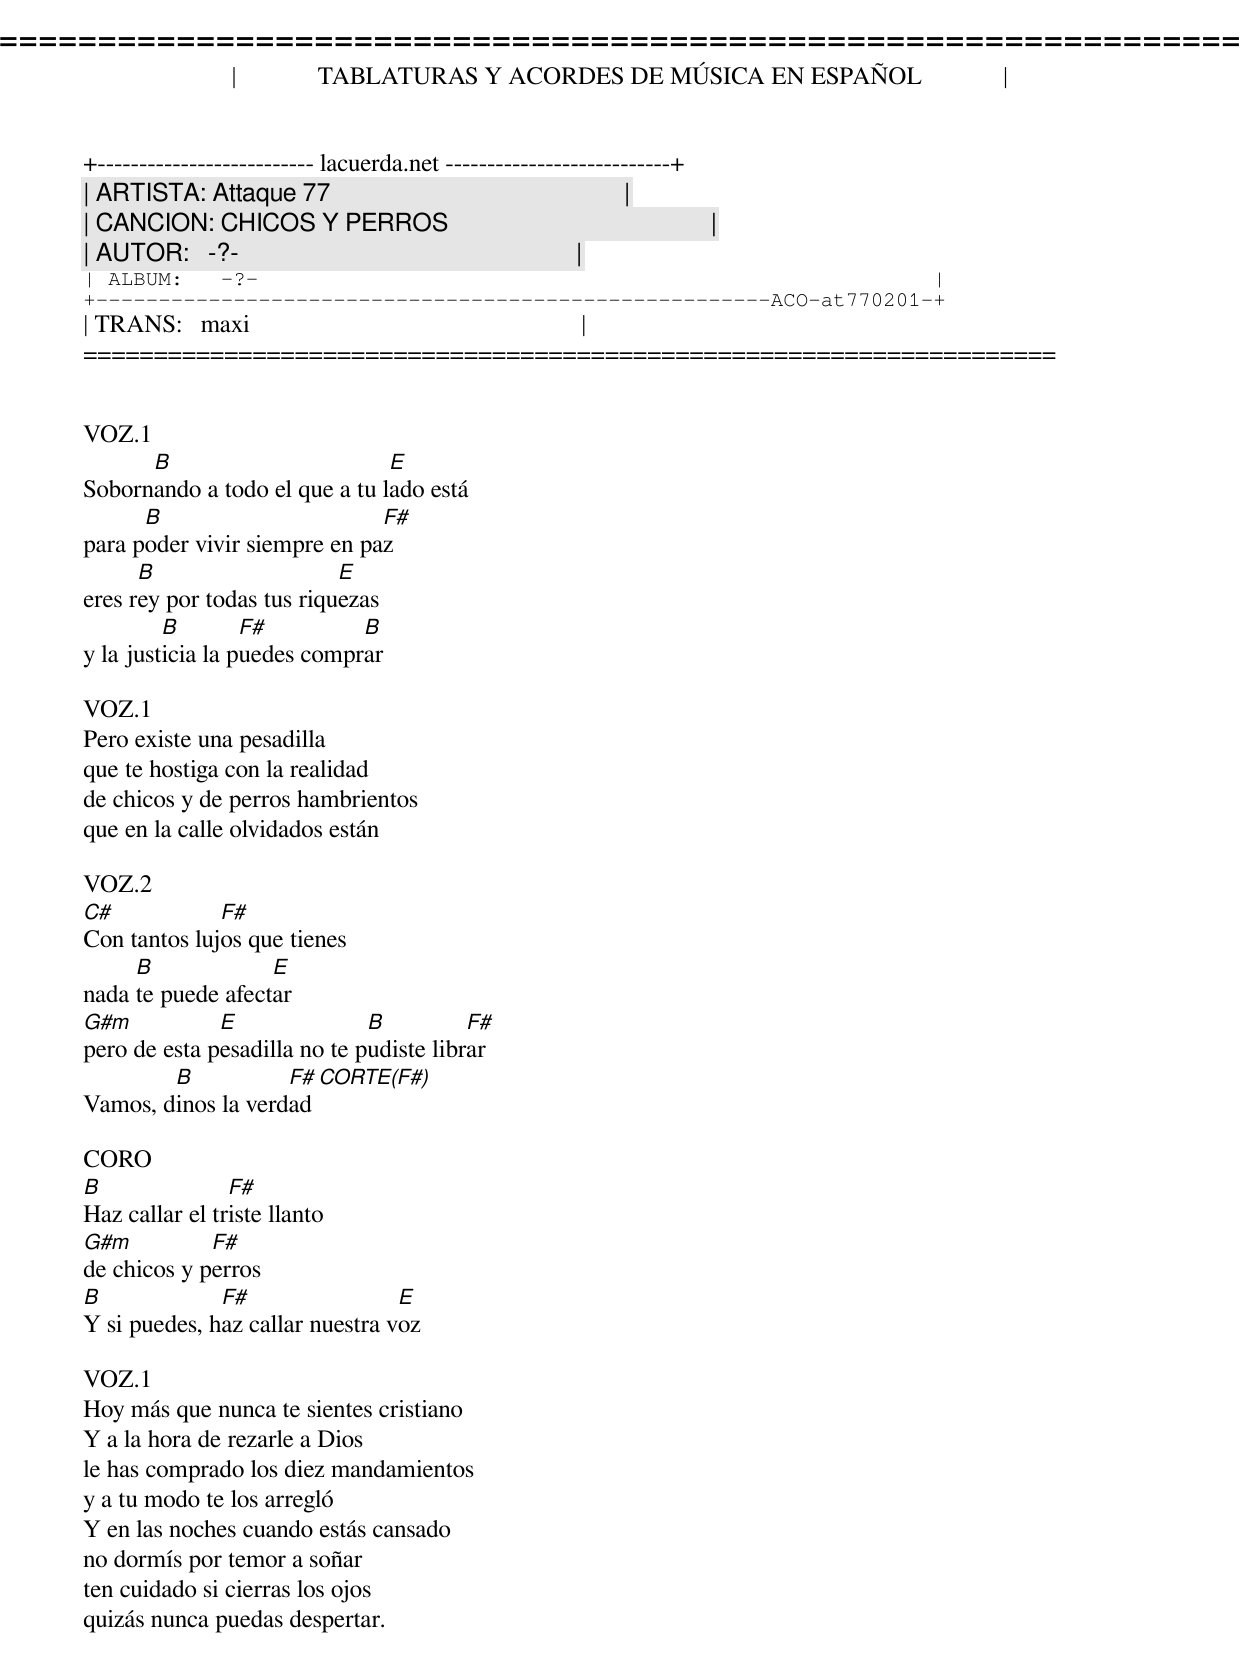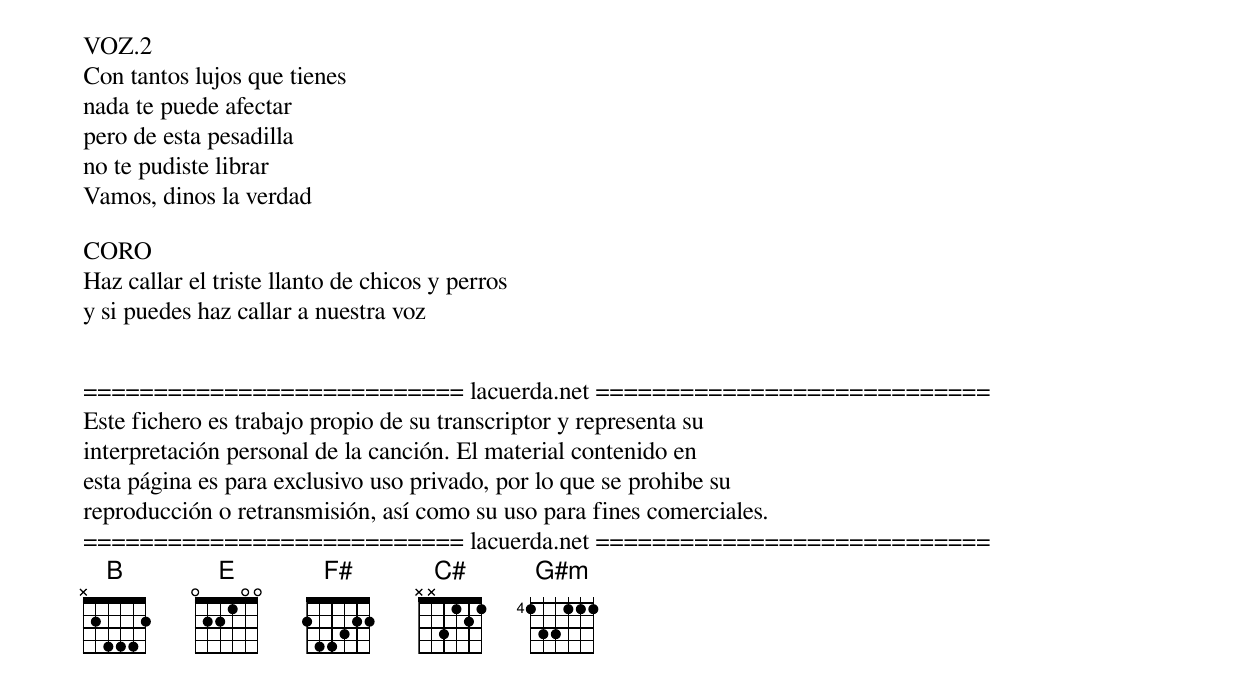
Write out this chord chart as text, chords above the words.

=====================================================================
|             TABLATURAS Y ACORDES DE MÚSICA EN ESPAÑOL             |
+-------------------------- lacuerda.net ---------------------------+
| ARTISTA: Attaque 77                                               |
| CANCION: CHICOS Y PERROS                                          |
| AUTOR:   -?-                                                      |
| ALBUM:   -?-                                                      |
+------------------------------------------------------ACO-at770201-+
| TRANS:   maxi                                                     |
=====================================================================


VOZ.1
      B                        E
Sobornando a todo el que a tu lado está
      B                       F#
para poder vivir siempre en paz
      B                    E
eres rey por todas tus riquezas
         B        F#         B
y la justicia la puedes comprar

VOZ.1
Pero existe una pesadilla
que te hostiga con la realidad
de chicos y de perros hambrientos
que en la calle olvidados están

VOZ.2
C#            F#
Con tantos lujos que tienes
     B             E
nada te puede afectar
G#m           E               B          F#
pero de esta pesadilla no te pudiste librar
        B           F#       CORTE(F#)
Vamos, dinos la verdad

CORO
B               F#
Haz callar el triste llanto
G#m          F#
de chicos y perros
B             F#                 E
Y si puedes, haz callar nuestra voz

VOZ.1
Hoy más que nunca te sientes cristiano
Y a la hora de rezarle a Dios
le has comprado los diez mandamientos
y a tu modo te los arregló
Y en las noches cuando estás cansado
no dormís por temor a soñar
ten cuidado si cierras los ojos
quizás nunca puedas despertar.

VOZ.2
Con tantos lujos que tienes
nada te puede afectar
pero de esta pesadilla
no te pudiste librar
Vamos, dinos la verdad

CORO
Haz callar el triste llanto de chicos y perros
y si puedes haz callar a nuestra voz


=========================== lacuerda.net ============================
Este fichero es trabajo propio de su transcriptor y representa su
interpretación personal de la canción. El material contenido en
esta página es para exclusivo uso privado, por lo que se prohibe su
reproducción o retransmisión, así como su uso para fines comerciales.
=========================== lacuerda.net ============================
